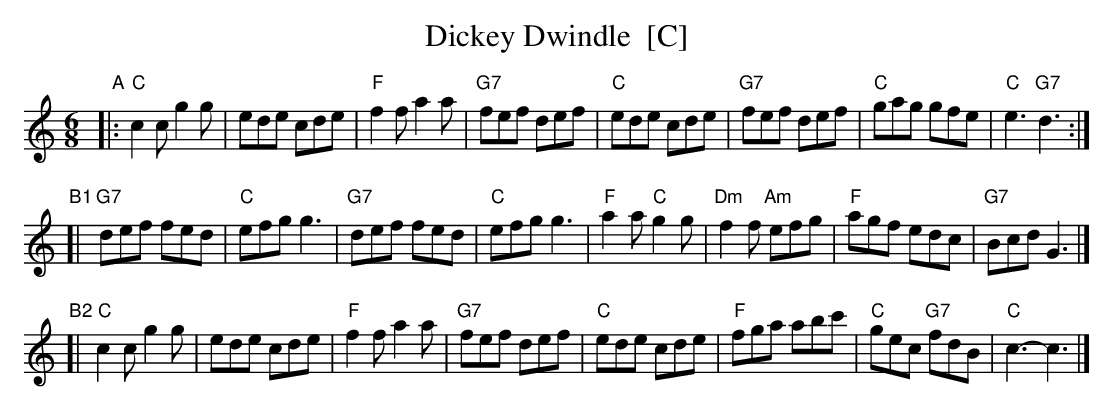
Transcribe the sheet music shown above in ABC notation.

X:1
T: Dickey Dwindle  [C]
M: 6/8
L: 1/8
K: C
"A"|:\
"C"c2c g2g | ede cde | "F"f2f a2a | "G7"fef def |\
"C"ede cde | "G7"fef def | "C"gag gfe | "C"e3 "G7"d3 :|
"B1"[|\
"G7"def fed | "C"efg g3 | "G7"def fed | "C"efg g3 |\
"F"a2a "C"g2g | "Dm"f2f "Am"efg | "F"agf edc | "G7"Bcd G3 |]
"B2"[|\
"C"c2c g2g | ede cde | "F"f2f a2a | "G7"fef def |\
"C"ede cde | "F"fga abc' | "C"gec "G7"fdB | "C"c3- c3 |]
